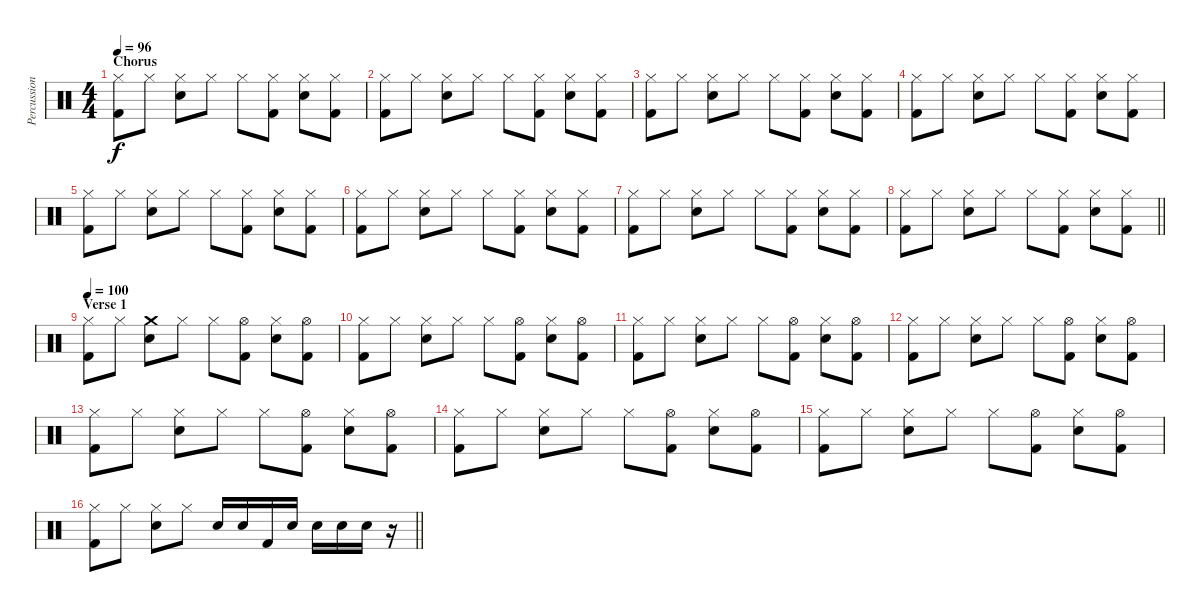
\track ("Percussion" "Percussion") {instrument percussion}
\staff {score}
\articulation defaults
\ts (4 4)
\section ("" "Chorus")
\tempo 96
\clef neutral
\ks c
("Hi-Hat (closed)" "Kick (hit) 2").8{dy f} "Hi-Hat (closed)".8 ("Hi-Hat (closed)" "Snare (hit) 2").8 "Hi-Hat (closed)".8 "Hi-Hat (closed)".8 ("Hi-Hat (closed)" "Kick (hit) 2").8 ("Hi-Hat (closed)" "Snare (hit) 2").8 ("Hi-Hat (closed)" "Kick (hit) 2").8 |
("Hi-Hat (closed)" "Kick (hit) 2").8 "Hi-Hat (closed)".8 ("Hi-Hat (closed)" "Snare (hit) 2").8 "Hi-Hat (closed)".8 "Hi-Hat (closed)".8 ("Hi-Hat (closed)" "Kick (hit) 2").8 ("Hi-Hat (closed)" "Snare (hit) 2").8 ("Hi-Hat (closed)" "Kick (hit) 2").8 |
("Hi-Hat (closed)" "Kick (hit) 2").8 "Hi-Hat (closed)".8 ("Hi-Hat (closed)" "Snare (hit) 2").8 "Hi-Hat (closed)".8 "Hi-Hat (closed)".8 ("Hi-Hat (closed)" "Kick (hit) 2").8 ("Hi-Hat (closed)" "Snare (hit) 2").8 ("Hi-Hat (closed)" "Kick (hit) 2").8 |
("Hi-Hat (closed)" "Kick (hit) 2").8 "Hi-Hat (closed)".8 ("Hi-Hat (closed)" "Snare (hit) 2").8 "Hi-Hat (closed)".8 "Hi-Hat (closed)".8 ("Hi-Hat (closed)" "Kick (hit) 2").8 ("Hi-Hat (closed)" "Snare (hit) 2").8 ("Hi-Hat (closed)" "Kick (hit) 2").8 |
("Hi-Hat (closed)" "Kick (hit) 2").8 "Hi-Hat (closed)".8 ("Hi-Hat (closed)" "Snare (hit) 2").8 "Hi-Hat (closed)".8 "Hi-Hat (closed)".8 ("Hi-Hat (closed)" "Kick (hit) 2").8 ("Hi-Hat (closed)" "Snare (hit) 2").8 ("Hi-Hat (closed)" "Kick (hit) 2").8 |
("Hi-Hat (closed)" "Kick (hit) 2").8 "Hi-Hat (closed)".8 ("Hi-Hat (closed)" "Snare (hit) 2").8 "Hi-Hat (closed)".8 "Hi-Hat (closed)".8 ("Hi-Hat (closed)" "Kick (hit) 2").8 ("Hi-Hat (closed)" "Snare (hit) 2").8 ("Hi-Hat (closed)" "Kick (hit) 2").8 |
("Hi-Hat (closed)" "Kick (hit) 2").8 "Hi-Hat (closed)".8 ("Hi-Hat (closed)" "Snare (hit) 2").8 "Hi-Hat (closed)".8 "Hi-Hat (closed)".8 ("Hi-Hat (closed)" "Kick (hit) 2").8 ("Hi-Hat (closed)" "Snare (hit) 2").8 ("Hi-Hat (closed)" "Kick (hit) 2").8 |
\barLineRight lightlight
("Hi-Hat (closed)" "Kick (hit) 2").8 "Hi-Hat (closed)".8 ("Hi-Hat (closed)" "Snare (hit) 2").8 "Hi-Hat (closed)".8 "Hi-Hat (closed)".8 ("Hi-Hat (closed)" "Kick (hit) 2").8 ("Hi-Hat (closed)" "Snare (hit) 2").8 ("Hi-Hat (closed)" "Kick (hit) 2").8 |
\section ("" "Verse 1")
\tempo 100
("Hi-Hat (closed)" "Kick (hit) 2").8 "Hi-Hat (closed)".8 ("Crash medium (hit)" "Snare (hit) 2").8 "Hi-Hat (closed)".8 "Hi-Hat (closed)".8 ("Hi-Hat (open)" "Kick (hit) 2").8 ("Hi-Hat (closed)" "Snare (hit) 2").8 ("Hi-Hat (open)" "Kick (hit) 2").8 |
("Hi-Hat (closed)" "Kick (hit) 2").8 "Hi-Hat (closed)".8 ("Hi-Hat (closed)" "Snare (hit) 2").8 "Hi-Hat (closed)".8 "Hi-Hat (closed)".8 ("Hi-Hat (open)" "Kick (hit) 2").8 ("Hi-Hat (closed)" "Snare (hit) 2").8 ("Hi-Hat (open)" "Kick (hit) 2").8 |
("Hi-Hat (closed)" "Kick (hit) 2").8 "Hi-Hat (closed)".8 ("Hi-Hat (closed)" "Snare (hit) 2").8 "Hi-Hat (closed)".8 "Hi-Hat (closed)".8 ("Hi-Hat (open)" "Kick (hit) 2").8 ("Hi-Hat (closed)" "Snare (hit) 2").8 ("Hi-Hat (open)" "Kick (hit) 2").8 |
("Hi-Hat (closed)" "Kick (hit) 2").8 "Hi-Hat (closed)".8 ("Hi-Hat (closed)" "Snare (hit) 2").8 "Hi-Hat (closed)".8 "Hi-Hat (closed)".8 ("Hi-Hat (open)" "Kick (hit) 2").8 ("Hi-Hat (closed)" "Snare (hit) 2").8 ("Hi-Hat (open)" "Kick (hit) 2").8 |
("Hi-Hat (closed)" "Kick (hit) 2").8 "Hi-Hat (closed)".8 ("Hi-Hat (closed)" "Snare (hit) 2").8 "Hi-Hat (closed)".8 "Hi-Hat (closed)".8 ("Hi-Hat (open)" "Kick (hit) 2").8 ("Hi-Hat (closed)" "Snare (hit) 2").8 ("Hi-Hat (open)" "Kick (hit) 2").8 |
("Hi-Hat (closed)" "Kick (hit) 2").8 "Hi-Hat (closed)".8 ("Hi-Hat (closed)" "Snare (hit) 2").8 "Hi-Hat (closed)".8 "Hi-Hat (closed)".8 ("Hi-Hat (open)" "Kick (hit) 2").8 ("Hi-Hat (closed)" "Snare (hit) 2").8 ("Hi-Hat (open)" "Kick (hit) 2").8 |
("Hi-Hat (closed)" "Kick (hit) 2").8 "Hi-Hat (closed)".8 ("Hi-Hat (closed)" "Snare (hit) 2").8 "Hi-Hat (closed)".8 "Hi-Hat (closed)".8 ("Hi-Hat (open)" "Kick (hit) 2").8 ("Hi-Hat (closed)" "Snare (hit) 2").8 ("Hi-Hat (open)" "Kick (hit) 2").8 |
\barLineRight lightlight
("Hi-Hat (closed)" "Kick (hit) 2").8 "Hi-Hat (closed)".8 ("Hi-Hat (closed)" "Snare (hit) 2").8 "Hi-Hat (closed)".8 "Snare (hit) 2".16 "Snare (hit) 2".16 "Kick (hit) 2".16 "Snare (hit) 2".16 "Snare (hit) 2".16 "Snare (hit) 2".16 "Snare (hit) 2".16 r.16
